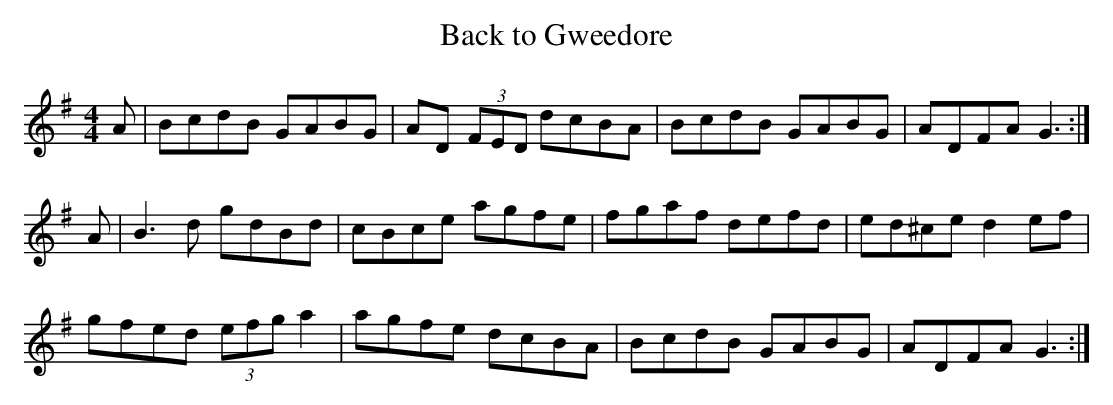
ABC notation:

X:1
T: Back to Gweedore
M: 4/4
L: 1/8
K: G
A | BcdB GABG | AD (3FED dcBA | BcdB GABG |\
ADFA G3 :|
A | B3 d gdBd | cBce agfe | fgaf defd |\
ed^ce d2 ef |
gfed (3efg a2 | agfe dcBA | BcdB GABG |\
ADFA G3 :|
